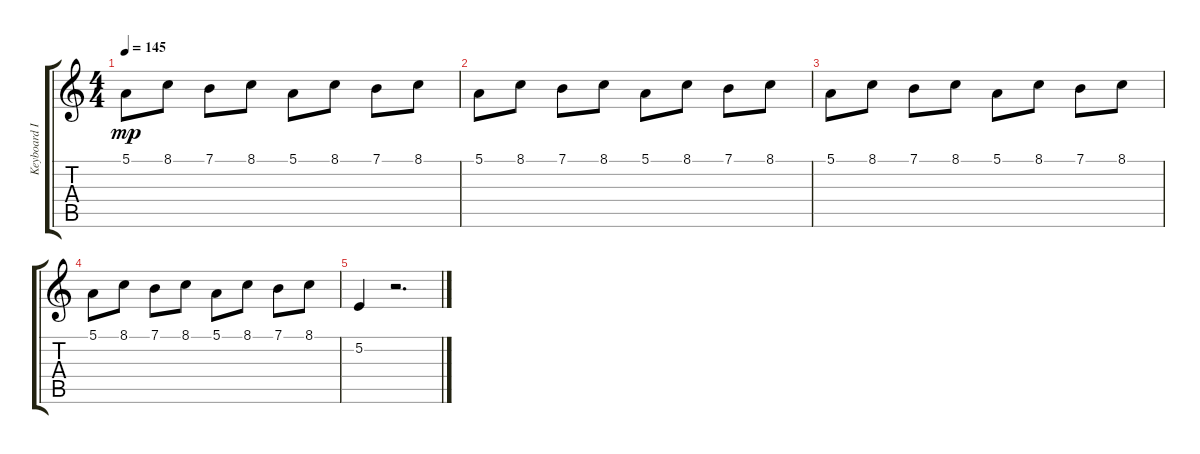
\track ("Keyboard I" "Keyboard I") {instrument tremolostrings}
\staff {score tabs}
\tuning (E4 B3 G3 D3 A2 E2) {hide}
\ts (4 4)
\tempo 145
\clef g2
\ks c
5.1.8{dy mp} 8.1.8 7.1.8 8.1.8 5.1.8 8.1.8 7.1.8 8.1.8 |
5.1.8 8.1.8 7.1.8 8.1.8 5.1.8 8.1.8 7.1.8 8.1.8 |
5.1.8 8.1.8 7.1.8 8.1.8 5.1.8 8.1.8 7.1.8 8.1.8 |
5.1.8 8.1.8 7.1.8 8.1.8 5.1.8 8.1.8 7.1.8 8.1.8 |
5.2.4 r.2{d}
